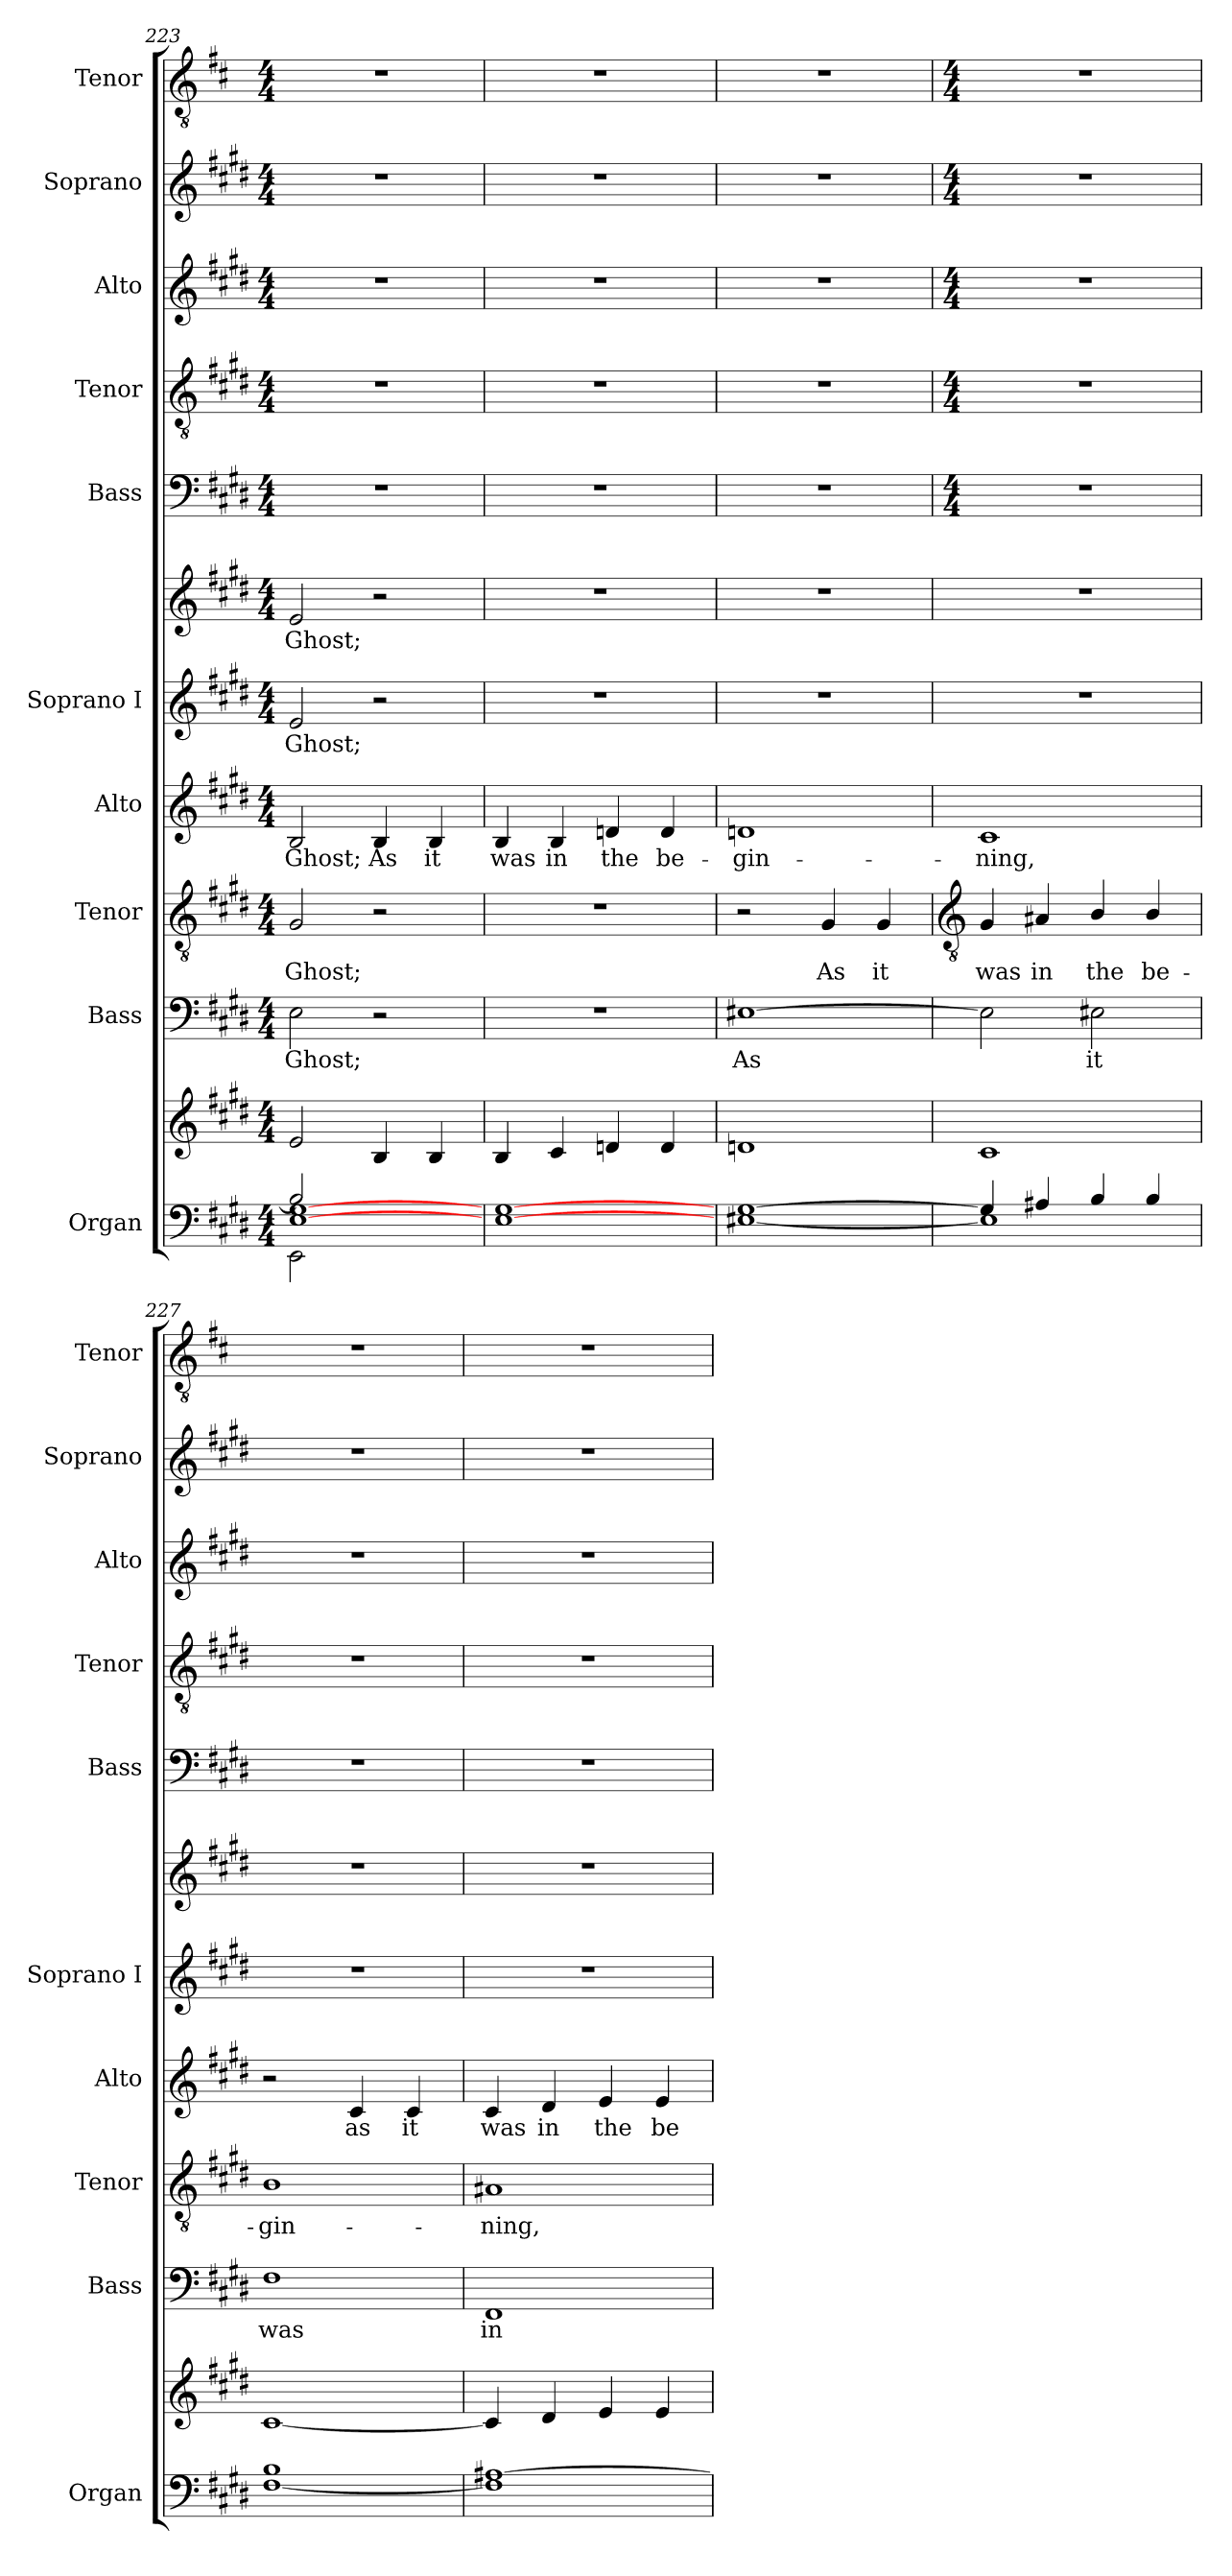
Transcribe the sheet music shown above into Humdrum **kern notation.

**kern	**kern	**kern	**text	**kern	**text	**kern	**text	**kern	**text	**kern	**text	**kern	**kern	**kern	**kern	**kern
*part10	*part10	*part9	*part9	*part8	*part8	*part7	*part7	*part6	*part6	*part6	*part6	*part5	*part4	*part3	*part2	*part1
*staff12	*staff11	*staff10	*staff10	*staff9	*staff9	*staff8	*staff8	*staff7	*staff7	*staff6	*staff6	*staff5	*staff4	*staff3	*staff2	*staff1
*I"Organ	*	*I"Bass	*	*I"Tenor	*	*I"Alto	*	*I"Soprano I	*	*	*	*I"Bass	*I"Tenor	*I"Alto	*I"Soprano	*I"Tenor
*I'Organ	*	*I'Bass	*	*I'Tenor	*	*I'Alto	*	*I'Soprano I	*	*	*	*I'Bass	*I'Tenor	*I'Alto	*I'Soprano	*I'Tenor
*clefF4	*clefG2	*clefF4	*	*clefGv2	*	*clefG2	*	*clefG2	*	*clefG2	*	*clefF4	*clefGv2	*clefG2	*clefG2	*clefGv2
*k[f#c#g#d#]	*k[f#c#g#d#]	*k[f#c#g#d#]	*	*k[f#c#g#d#]	*	*k[f#c#g#d#]	*	*k[f#c#g#d#]	*	*k[f#c#g#d#]	*	*k[f#c#g#d#]	*k[f#c#g#d#]	*k[f#c#g#d#]	*k[f#c#g#d#]	*k[f#c#]
*E:	*E:	*E:	*	*E:	*	*E:	*	*E:	*	*E:	*	*E:	*E:	*E:	*E:	*D:
*M4/4	*M4/4	*M4/4	*	*M4/4	*	*M4/4	*	*M4/4	*	*M4/4	*	*M4/4	*M4/4	*M4/4	*M4/4	*M4/4
=223	=223	=223	=223	=223	=223	=223	=223	=223	=223	=223	=223	=223	=223	=223	=223	=223
*^	*^	*	*	*	*	*	*	*	*	*	*	*	*	*	*	*
*	*^	*	*	*	*	*	*	*	*	*	*	*	*	*	*	*	*	*
!	!	!	!	!	!	!LO:LY:b	!	!LO:LY:b	!	!LO:LY:b	!	!LO:LY:b	!	!LO:LY:b	!	!	!	!	!
2B/]	2EE\	[1E\ [1G#\	2e/	2ryy	2E	Ghost;	2G#	Ghost;	2B	Ghost;	2e	Ghost;	2e	Ghost;	1r	1r	1r	1r	1r
!	!	!	!	!	!	!	!	!	!	!LO:LY:b	!	!	!	!	!	!	!	!	!
2ryy	2ryy	.	4B/	2ryy	2r	.	2r	.	4B	As	2r	.	2r	.	.	.	.	.	.
!	!	!	!	!	!	!	!	!	!	!LO:LY:b	!	!	!	!	!	!	!	!	!
.	.	.	4B/	.	.	.	.	.	4B	it	.	.	.	.	.	.	.	.	.
=224	=224	=224	=224	=224	=224	=224	=224	=224	=224	=224	=224	=224	=224	=224	=224	=224	=224	=224	=224
!	!	!	!	!	!	!	!	!	!	!LO:LY:b	!	!	!	!	!	!	!	!	!
[1E/ [1G#/	1ryy	1ryy	4B/	2ryy	1r	.	1r	.	4B	was	1r	.	1r	.	1r	1r	1r	1r	1r
!	!	!	!	!	!	!	!	!	!	!LO:LY:b	!	!	!	!	!	!	!	!	!
.	.	.	4c#/	.	.	.	.	.	4B	in	.	.	.	.	.	.	.	.	.
!	!	!	!	!	!	!	!	!	!	!LO:LY:b	!	!	!	!	!	!	!	!	!
.	.	.	4dn/	2ryy	.	.	.	.	4dn	the	.	.	.	.	.	.	.	.	.
!	!	!	!	!	!	!	!	!	!	!LO:LY:b	!	!	!	!	!	!	!	!	!
.	.	.	4d/	.	.	.	.	.	4d	be-	.	.	.	.	.	.	.	.	.
=225	=225	=225	=225	=225	=225	=225	=225	=225	=225	=225	=225	=225	=225	=225	=225	=225	=225	=225	=225
!	!	!	!	!	!	!LO:LY:b	!	!	!	!LO:LY:b	!	!	!	!	!	!	!	!	!
[1G#/	[1E#X\	1ryy	1dn/	2ryy	[1E#X	As	2r	.	1dn	-gin-	1r	.	1r	.	1r	1r	1r	1r	1r
!	!	!	!	!	!	!	!	!LO:LY:b	!	!	!	!	!	!	!	!	!	!	!
.	.	.	.	2ryy	.	.	4G#	As	.	.	.	.	.	.	.	.	.	.	.
!	!	!	!	!	!	!	!	!LO:LY:b	!	!	!	!	!	!	!	!	!	!	!
.	.	.	.	.	.	.	4G#	it	.	.	.	.	.	.	.	.	.	.	.
*v	*v	*v	*	*	*	*	*	*	*	*	*	*	*	*	*	*	*	*	*
!!LO:LB:g=z
=226	=226	=226	=226	=226	=226	=226	=226	=226	=226	=226	=226	=226	=226	=226	=226	=226	=226
*	*	*	*	*	*clefGv2	*	*	*	*	*	*	*	*	*	*	*	*
*	*	*	*	*	*	*	*	*	*	*	*	*	*M4/4	*M4/4	*M4/4	*M4/4	*M4/4
*^	*	*	*	*	*	*	*	*	*	*	*	*	*	*	*	*	*
!	!	!	!	!	!	!	!LO:LY:b	!	!LO:LY:b	!	!	!	!	!	!	!	!	!
4G#/]	1E#\]	1c#/	2ryy	2E#]	.	4G#	was	1c#	-ning,	1r	.	1r	.	1r	1r	1r	1r	1r
!	!	!	!	!	!	!	!LO:LY:b	!	!	!	!	!	!	!	!	!	!	!
4A#X/	.	.	.	.	.	4A#X	in	.	.	.	.	.	.	.	.	.	.	.
!	!	!	!	!	!LO:LY:b	!	!LO:LY:b	!	!	!	!	!	!	!	!	!	!	!
4B/	.	.	2ryy	2E#	it	4B/	the	.	.	.	.	.	.	.	.	.	.	.
!	!	!	!	!	!	!	!LO:LY:b	!	!	!	!	!	!	!	!	!	!	!
4B/	.	.	.	.	.	4B/	be-	.	.	.	.	.	.	.	.	.	.	.
=227	=227	=227	=227	=227	=227	=227	=227	=227	=227	=227	=227	=227	=227	=227	=227	=227	=227	=227
!	!	!	!	!	!LO:LY:b	!	!LO:LY:b	!	!	!	!	!	!	!	!	!	!	!
1B/	[1F#\	[1c#/	2ryy	1F#	was	1B	-gin-	2r	.	1r	.	1r	.	1r	1r	1r	1r	1r
!	!	!	!	!	!	!	!	!	!LO:LY:b	!	!	!	!	!	!	!	!	!
.	.	.	2ryy	.	.	.	.	4c#	as	.	.	.	.	.	.	.	.	.
!	!	!	!	!	!	!	!	!	!LO:LY:b	!	!	!	!	!	!	!	!	!
.	.	.	.	.	.	.	.	4c#	it	.	.	.	.	.	.	.	.	.
=228	=228	=228	=228	=228	=228	=228	=228	=228	=228	=228	=228	=228	=228	=228	=228	=228	=228	=228
!	!	!	!	!	!LO:LY:b	!	!LO:LY:b	!	!LO:LY:b	!	!	!	!	!	!	!	!	!
[1A#X/	1F#\]	4c#/]	2ryy	1FF#	in	1A#X	-ning,	4c#	was	1r	.	1r	.	1r	1r	1r	1r	1r
!	!	!	!	!	!	!	!	!	!LO:LY:b	!	!	!	!	!	!	!	!	!
.	.	4d#/	.	.	.	.	.	4d#	in	.	.	.	.	.	.	.	.	.
!	!	!	!	!	!	!	!	!	!LO:LY:b	!	!	!	!	!	!	!	!	!
.	.	4e/	2ryy	.	.	.	.	4e	the	.	.	.	.	.	.	.	.	.
!	!	!	!	!	!	!	!	!	!LO:LY:b	!	!	!	!	!	!	!	!	!
.	.	4e/	.	.	.	.	.	4e	be-	.	.	.	.	.	.	.	.	.
*v	*v	*	*	*	*	*	*	*	*	*	*	*	*	*	*	*	*	*
*	*v	*v	*	*	*	*	*	*	*	*	*	*	*	*	*	*	*
=	=	=	=	=	=	=	=	=	=	=	=	=	=	=	=	=
*-	*-	*-	*-	*-	*-	*-	*-	*-	*-	*-	*-	*-	*-	*-	*-	*-
